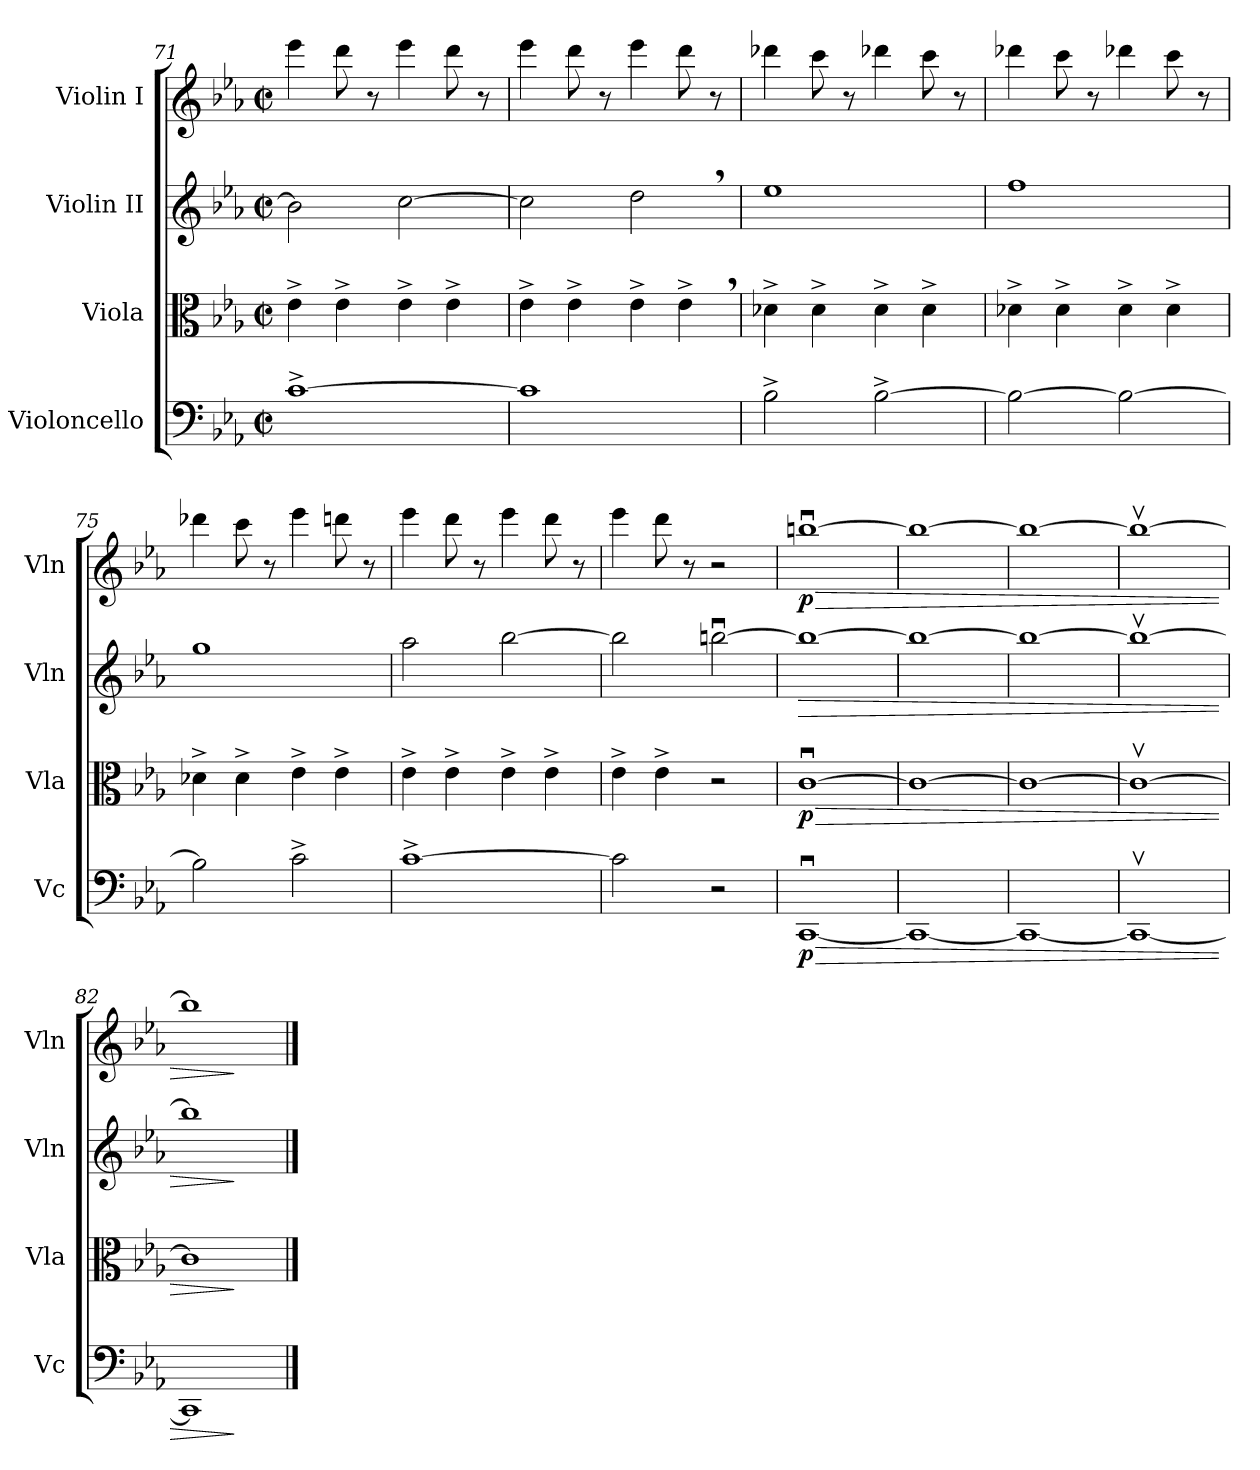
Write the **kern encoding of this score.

**kern	**dynam	**kern	**dynam	**kern	**dynam	**kern	**dynam
*part4	*part4	*part3	*part3	*part2	*part2	*part1	*part1
*staff4	*staff4	*staff3	*staff3	*staff2	*staff2	*staff1	*staff1
*I"Violoncello	*	*I"Viola	*	*I"Violin II	*	*I"Violin I	*
*I'Vc	*	*I'Vla	*	*I'Vln	*	*I'Vln	*
*clefF4	*	*clefC3	*	*clefG2	*	*clefG2	*
*k[b-e-a-]	*	*k[b-e-a-]	*	*k[b-e-a-]	*	*k[b-e-a-]	*
*M2/2	*	*M2/2	*	*M2/2	*	*M2/2	*
*met(c|)	*	*met(c|)	*	*met(c|)	*	*met(c|)	*
=71	=71	=71	=71	=71	=71	=71	=71
[1c^	.	4e-^\	.	2b\]	.	4eee-\	.
.	.	4e-^\	.	.	.	8ddd\	.
.	.	.	.	.	.	8r	.
.	.	4e-^\	.	[2cc\	.	4eee-\	.
.	.	4e-^\	.	.	.	8ddd\	.
.	.	.	.	.	.	8r	.
!!LO:LB:g=z
=72	=72	=72	=72	=72	=72	=72	=72
1c]	.	4e-^\	.	2cc\]	.	4eee-\	.
.	.	4e-^\	.	.	.	8ddd\	.
.	.	.	.	.	.	8r	.
.	.	4e-^\	.	2dd,\	.	4eee-\	.
.	.	4e-^,\	.	.	.	8ddd\	.
.	.	.	.	.	.	8r	.
=73	=73	=73	=73	=73	=73	=73	=73
2B-^\	.	4d-X^\	.	1ee-	.	4ddd-X\	.
.	.	4d-^\	.	.	.	8ccc\	.
.	.	.	.	.	.	8r	.
[2B-^\	.	4d-^\	.	.	.	4ddd-X\	.
.	.	4d-^\	.	.	.	8ccc\	.
.	.	.	.	.	.	8r	.
=74	=74	=74	=74	=74	=74	=74	=74
2B-\_	.	4d-X^\	.	1ff	.	4ddd-X\	.
.	.	4d-^\	.	.	.	8ccc\	.
.	.	.	.	.	.	8r	.
2B-\_	.	4d-^\	.	.	.	4ddd-X\	.
.	.	4d-^\	.	.	.	8ccc\	.
.	.	.	.	.	.	8r	.
=75	=75	=75	=75	=75	=75	=75	=75
2B-\]	.	4d-X^\	.	1gg	.	4ddd-X\	.
.	.	4d-^\	.	.	.	8ccc\	.
.	.	.	.	.	.	8r	.
2c^\	.	4e-^\	.	.	.	4eee-\	.
.	.	4e-^\	.	.	.	8dddn\	.
.	.	.	.	.	.	8r	.
=76	=76	=76	=76	=76	=76	=76	=76
[1c^	.	4e-^\	.	2aa-\	.	4eee-\	.
.	.	4e-^\	.	.	.	8ddd\	.
.	.	.	.	.	.	8r	.
.	.	4e-^\	.	[2bb-\	.	4eee-\	.
.	.	4e-^\	.	.	.	8ddd\	.
.	.	.	.	.	.	8r	.
=77	=77	=77	=77	=77	=77	=77	=77
2c\]	.	4e-^\	.	2bb-\]	.	4eee-\	.
.	.	4e-^\	.	.	.	8ddd\	.
.	.	.	.	.	.	8r	.
2r	.	2r	.	[2bbnu\	.	2r	.
!!LO:PB:g=z
=78	=78	=78	=78	=78	=78	=78	=78
!	!LO:HP:b	!	!LO:HP:b	!	!LO:HP:b	!	!LO:HP:b
!	!LO:DY:n=1:b	!	!LO:DY:n=1:b	!	!	!	!LO:DY:n=1:b
[1CCu	> p	[1cu	> p	1bb_	>	[1bbnu	> p
=79	=79	=79	=79	=79	=79	=79	=79
1CC_	.	1c_	.	1bb_	.	1bb_	.
=80	=80	=80	=80	=80	=80	=80	=80
1CC_	.	1c_	.	1bb_	.	1bb_	.
=81	=81	=81	=81	=81	=81	=81	=81
1CCv_	.	1cv_	.	1bbv_	.	1bbv_	.
=82	=82	=82	=82	=82	=82	=82	=82
1CC]	.	1c]	.	1bb]	.	1bb]	.
.	]	.	]	.	]	.	]
==	==	==	==	==	==	==	==
*-	*-	*-	*-	*-	*-	*-	*-
